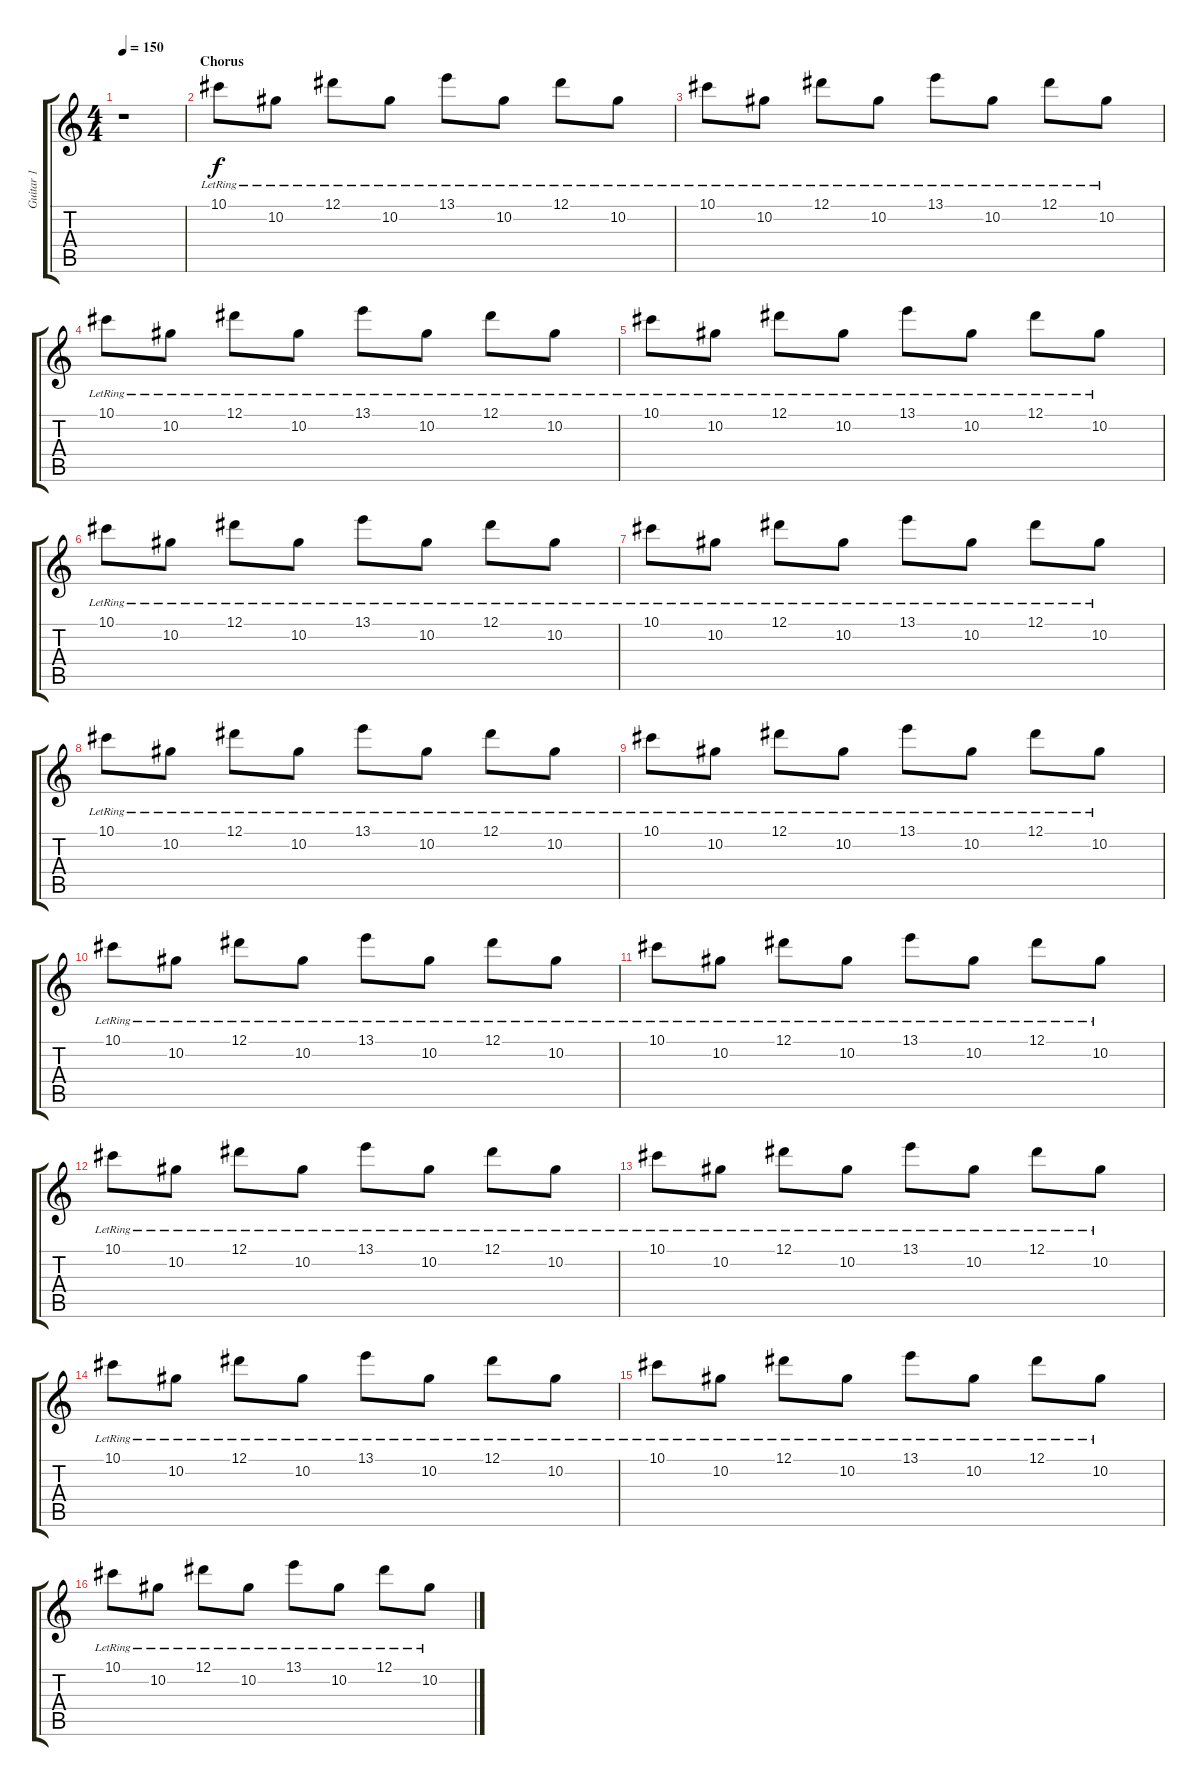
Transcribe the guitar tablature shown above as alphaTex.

\track ("Guitar 1" "Guitar 1") {instrument distortionguitar}
\staff {score tabs}
\tuning (Eb4 Bb3 Gb3 Db3 Ab2 Db2) {hide}
\ts (4 4)
\tempo 150
\clef g2
\ks c
r.1{dy f} |
\section ("" "Chorus")
10.1{lr}.8 10.2{lr}.8 12.1{lr}.8 10.2{lr}.8 13.1{lr}.8 10.2{lr}.8 12.1{lr}.8 10.2{lr}.8 |
10.1{lr}.8 10.2{lr}.8 12.1{lr}.8 10.2{lr}.8 13.1{lr}.8 10.2{lr}.8 12.1{lr}.8 10.2{lr}.8 |
10.1{lr}.8 10.2{lr}.8 12.1{lr}.8 10.2{lr}.8 13.1{lr}.8 10.2{lr}.8 12.1{lr}.8 10.2{lr}.8 |
10.1{lr}.8 10.2{lr}.8 12.1{lr}.8 10.2{lr}.8 13.1{lr}.8 10.2{lr}.8 12.1{lr}.8 10.2{lr}.8 |
10.1{lr}.8 10.2{lr}.8 12.1{lr}.8 10.2{lr}.8 13.1{lr}.8 10.2{lr}.8 12.1{lr}.8 10.2{lr}.8 |
10.1{lr}.8 10.2{lr}.8 12.1{lr}.8 10.2{lr}.8 13.1{lr}.8 10.2{lr}.8 12.1{lr}.8 10.2{lr}.8 |
10.1{lr}.8 10.2{lr}.8 12.1{lr}.8 10.2{lr}.8 13.1{lr}.8 10.2{lr}.8 12.1{lr}.8 10.2{lr}.8 |
10.1{lr}.8 10.2{lr}.8 12.1{lr}.8 10.2{lr}.8 13.1{lr}.8 10.2{lr}.8 12.1{lr}.8 10.2{lr}.8 |
10.1{lr}.8 10.2{lr}.8 12.1{lr}.8 10.2{lr}.8 13.1{lr}.8 10.2{lr}.8 12.1{lr}.8 10.2{lr}.8 |
10.1{lr}.8 10.2{lr}.8 12.1{lr}.8 10.2{lr}.8 13.1{lr}.8 10.2{lr}.8 12.1{lr}.8 10.2{lr}.8 |
10.1{lr}.8 10.2{lr}.8 12.1{lr}.8 10.2{lr}.8 13.1{lr}.8 10.2{lr}.8 12.1{lr}.8 10.2{lr}.8 |
10.1{lr}.8 10.2{lr}.8 12.1{lr}.8 10.2{lr}.8 13.1{lr}.8 10.2{lr}.8 12.1{lr}.8 10.2{lr}.8 |
10.1{lr}.8 10.2{lr}.8 12.1{lr}.8 10.2{lr}.8 13.1{lr}.8 10.2{lr}.8 12.1{lr}.8 10.2{lr}.8 |
10.1{lr}.8 10.2{lr}.8 12.1{lr}.8 10.2{lr}.8 13.1{lr}.8 10.2{lr}.8 12.1{lr}.8 10.2{lr}.8 |
10.1{lr}.8 10.2{lr}.8 12.1{lr}.8 10.2{lr}.8 13.1{lr}.8 10.2{lr}.8 12.1{lr}.8 10.2{lr}.8
